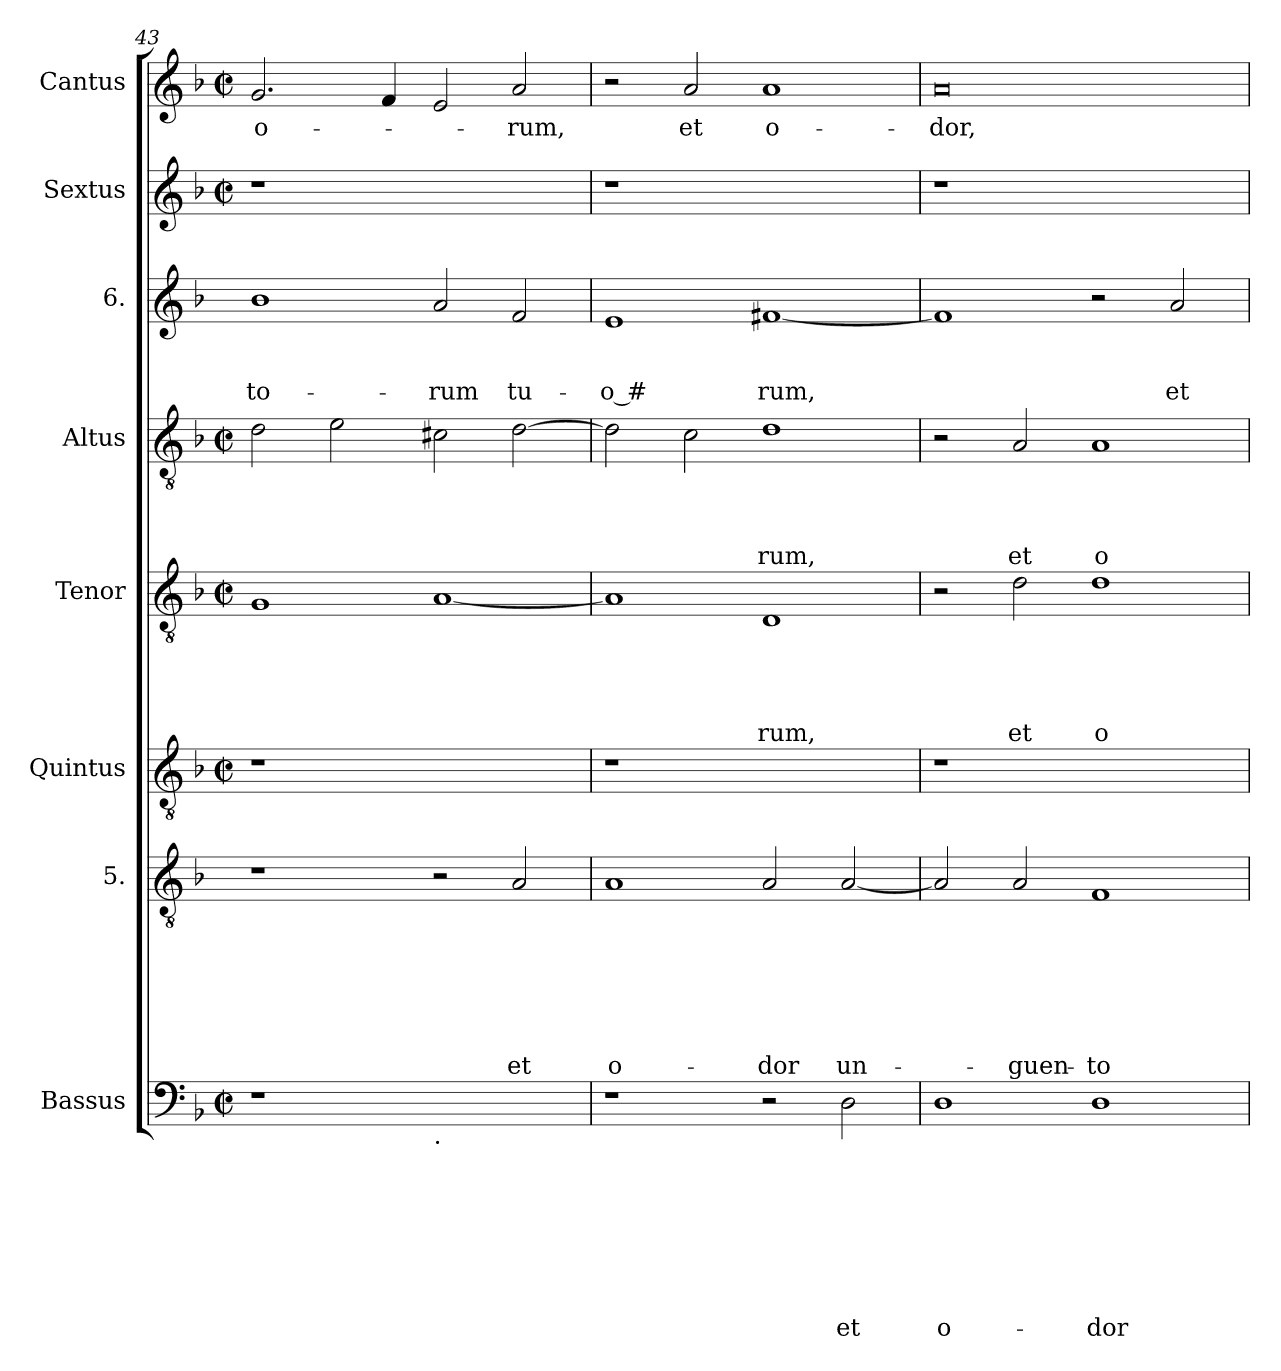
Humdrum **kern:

**kern	**text	**text	**text	**text	**text	**text	**text	**text	**kern	**text	**text	**text	**text	**text	**text	**text	**kern	**kern	**text	**text	**text	**text	**text	**kern	**text	**text	**text	**text	**kern	**text	**text	**text	**kern	**kern	**text
*part8	*part8	*part8	*part8	*part8	*part8	*part8	*part8	*part8	*part7	*part7	*part7	*part7	*part7	*part7	*part7	*part7	*part6	*part5	*part5	*part5	*part5	*part5	*part5	*part4	*part4	*part4	*part4	*part4	*part3	*part3	*part3	*part3	*part2	*part1	*part1
*staff8	*staff8	*staff8	*staff8	*staff8	*staff8	*staff8	*staff8	*staff8	*staff7	*staff7	*staff7	*staff7	*staff7	*staff7	*staff7	*staff7	*staff6	*staff5	*staff5	*staff5	*staff5	*staff5	*staff5	*staff4	*staff4	*staff4	*staff4	*staff4	*staff3	*staff3	*staff3	*staff3	*staff2	*staff1	*staff1
*I"Bassus	*	*	*	*	*	*	*	*	*I"5.	*	*	*	*	*	*	*	*I"Quintus	*I"Tenor	*	*	*	*	*	*I"Altus	*	*	*	*	*I"6.	*	*	*	*I"Sextus	*I"Cantus	*
*I'B.	*	*	*	*	*	*	*	*	*	*	*	*	*	*	*	*	*	*I'T.	*	*	*	*	*	*I'A.	*	*	*	*	*	*	*	*	*	*I'C.	*
*clefF4	*	*	*	*	*	*	*	*	*clefGv2	*	*	*	*	*	*	*	*clefGv2	*clefGv2	*	*	*	*	*	*clefGv2	*	*	*	*	*clefG2	*	*	*	*clefG2	*clefG2	*
*k[b-]	*	*	*	*	*	*	*	*	*k[b-]	*	*	*	*	*	*	*	*k[b-]	*k[b-]	*	*	*	*	*	*k[b-]	*	*	*	*	*k[b-]	*	*	*	*k[b-]	*k[b-]	*
*F:	*	*	*	*	*	*	*	*	*F:	*	*	*	*	*	*	*	*F:	*F:	*	*	*	*	*	*F:	*	*	*	*	*F:	*	*	*	*F:	*F:	*
*M2/2	*	*	*	*	*	*	*	*	*	*	*	*	*	*	*	*	*M2/2	*M2/2	*	*	*	*	*	*M2/2	*	*	*	*	*	*	*	*	*M2/2	*M2/2	*
*met(c|)	*	*	*	*	*	*	*	*	*	*	*	*	*	*	*	*	*met(c|)	*met(c|)	*	*	*	*	*	*met(c|)	*	*	*	*	*	*	*	*	*met(c|)	*met(c|)	*
=43	=43	=43	=43	=43	=43	=43	=43	=43	=43	=43	=43	=43	=43	=43	=43	=43	=43	=43	=43	=43	=43	=43	=43	=43	=43	=43	=43	=43	=43	=43	=43	=43	=43	=43	=43
!	!	!	!	!	!	!	!	!	!	!	!	!	!	!	!	!	!	!	!	!	!	!	!	!	!	!	!	!	!	!	!	!LO:LY:b	!	!	!LO:LY:b
1r	.	.	.	.	.	.	.	.	1r	.	.	.	.	.	.	.	1r	1G	.	.	.	.	.	2d\	.	.	.	.	1b-	.	.	-to-	1r	2.g/	-o-
.	.	.	.	.	.	.	.	.	.	.	.	.	.	.	.	.	.	.	.	.	.	.	.	2e\	.	.	.	.	.	.	.	.	.	.	.
.	.	.	.	.	.	.	.	.	.	.	.	.	.	.	.	.	.	.	.	.	.	.	.	.	.	.	.	.	.	.	.	.	.	4f/	.
!LO:TX:b:t=.	!	!	!	!	!	!	!	!	!	!	!	!	!	!	!	!	!	!	!	!	!	!	!	!	!	!	!	!	!	!	!	!	!	!	!
!	!	!	!	!	!	!	!	!	!	!	!	!	!	!	!	!	!	!	!	!	!	!	!	!	!	!	!	!	!	!	!	!LO:LY:b	!	!	!
1ryy	.	.	.	.	.	.	.	.	2r	.	.	.	.	.	.	.	1ryy	[<1A	.	.	.	.	.	2c#X\	.	.	.	.	2a/	.	.	-rum	1ryy	2e/	.
!	!	!	!	!	!	!	!	!	!	!	!	!	!	!	!	!LO:LY:b	!	!	!	!	!	!	!	!	!	!	!	!	!	!	!	!LO:LY:b	!	!	!LO:LY:b
.	.	.	.	.	.	.	.	.	2A/	.	.	.	.	.	.	et	.	.	.	.	.	.	.	[>2d\	.	.	.	.	2f/	.	.	tu-	.	2a/	-rum,
=44	=44	=44	=44	=44	=44	=44	=44	=44	=44	=44	=44	=44	=44	=44	=44	=44	=44	=44	=44	=44	=44	=44	=44	=44	=44	=44	=44	=44	=44	=44	=44	=44	=44	=44	=44
!	!	!	!	!	!	!	!	!	!	!	!	!	!	!	!	!LO:LY:b:rj	!	!	!	!	!	!	!	!	!	!	!	!	!	!	!	!LO:LY:b:rj	!	!	!
1r	.	.	.	.	.	.	.	.	1A	.	.	.	.	.	.	o-	1r	1A]	.	.	.	.	.	2d\]	.	.	.	.	1e	.	.	-o ­#	1r	2r	.
!	!	!	!	!	!	!	!	!	!	!	!	!	!	!	!	!	!	!	!	!	!	!	!	!	!	!	!	!	!	!	!	!	!	!	!LO:LY:b
.	.	.	.	.	.	.	.	.	.	.	.	.	.	.	.	.	.	.	.	.	.	.	.	2c\	.	.	.	.	.	.	.	.	.	2a/	et
!	!	!	!	!	!	!	!	!	!	!	!	!	!	!	!	!LO:LY:b	!	!	!	!	!	!	!LO:LY:b	!	!	!	!	!LO:LY:b	!	!	!	!LO:LY:b	!	!	!LO:LY:b:rj
2r	.	.	.	.	.	.	.	.	2A/	.	.	.	.	.	.	-dor	1ryy	1D	.	.	.	.	-rum,	1d	.	.	.	-rum,	[<1f#X	.	.	rum,	1ryy	1a	o-
!	!	!	!	!	!	!	!	!LO:LY:b	!	!	!	!	!	!	!	!LO:LY:b	!	!	!	!	!	!	!	!	!	!	!	!	!	!	!	!	!	!	!
2D\	.	.	.	.	.	.	.	et	[<2A/	.	.	.	.	.	.	un-	.	.	.	.	.	.	.	.	.	.	.	.	.	.	.	.	.	.	.
!!LO:LB:g=z
=45	=45	=45	=45	=45	=45	=45	=45	=45	=45	=45	=45	=45	=45	=45	=45	=45	=45	=45	=45	=45	=45	=45	=45	=45	=45	=45	=45	=45	=45	=45	=45	=45	=45	=45	=45
!	!	!	!	!	!	!	!	!LO:LY:b:rj	!	!	!	!	!	!	!	!	!	!	!	!	!	!	!	!	!	!	!	!	!	!	!	!	!	!	!LO:LY:b
1D	.	.	.	.	.	.	.	o-	2A/]	.	.	.	.	.	.	.	1r	2r	.	.	.	.	.	2r	.	.	.	.	1f#i]	.	.	.	1r	0a	-dor,
!	!	!	!	!	!	!	!	!	!	!	!	!	!	!	!	!LO:LY:b	!	!	!	!	!	!	!LO:LY:b	!	!	!	!	!LO:LY:b	!	!	!	!	!	!	!
.	.	.	.	.	.	.	.	.	2A/	.	.	.	.	.	.	-guen-	.	2d\	.	.	.	.	et	2A/	.	.	.	et	.	.	.	.	.	.	.
!	!	!	!	!	!	!	!	!LO:LY:b	!	!	!	!	!	!	!	!LO:LY:b	!	!	!	!	!	!	!LO:LY:b:rj	!	!	!	!	!LO:LY:b:rj	!	!	!	!	!	!	!
1D	.	.	.	.	.	.	.	-dor	1F	.	.	.	.	.	.	-to-	1ryy	1d	.	.	.	.	o-	1A	.	.	.	o-	2r	.	.	.	1ryy	.	.
!	!	!	!	!	!	!	!	!	!	!	!	!	!	!	!	!	!	!	!	!	!	!	!	!	!	!	!	!	!	!	!	!LO:LY:b	!	!	!
.	.	.	.	.	.	.	.	.	.	.	.	.	.	.	.	.	.	.	.	.	.	.	.	.	.	.	.	.	2a/	.	.	et	.	.	.
=	=	=	=	=	=	=	=	=	=	=	=	=	=	=	=	=	=	=	=	=	=	=	=	=	=	=	=	=	=	=	=	=	=	=	=
*-	*-	*-	*-	*-	*-	*-	*-	*-	*-	*-	*-	*-	*-	*-	*-	*-	*-	*-	*-	*-	*-	*-	*-	*-	*-	*-	*-	*-	*-	*-	*-	*-	*-	*-	*-
